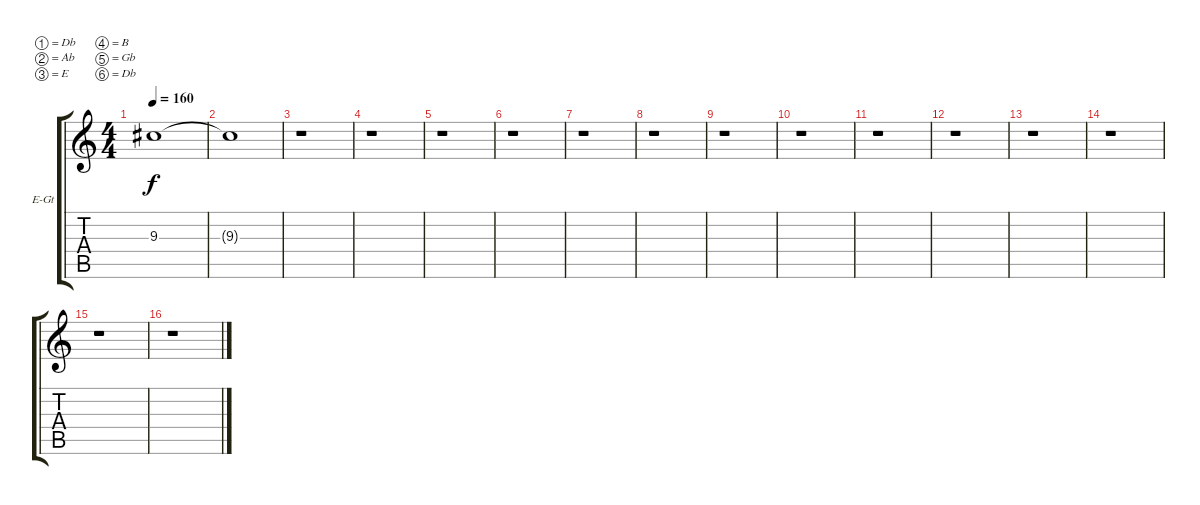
\bracketExtendMode groupsimilarinstruments
\firstSystemTrackNameOrientation horizontal
\otherSystemsTrackNameOrientation horizontal
\track ("James Solo" "E-Gt") {instrument overdrivenguitar}
\staff {score tabs}
\tuning (Db4 Ab3 E3 B2 Gb2 Db2)
\ts (4 4)
\tempo 160
\clef g2
\ks c
9.3{t}.1{dy f} |
9.3{t}.1 |
r.1 |
r.1 |
r.1 |
r.1 |
r.1 |
r.1 |
r.1 |
r.1 |
r.1 |
r.1 |
r.1 |
r.1 |
r.1 |
r.1
